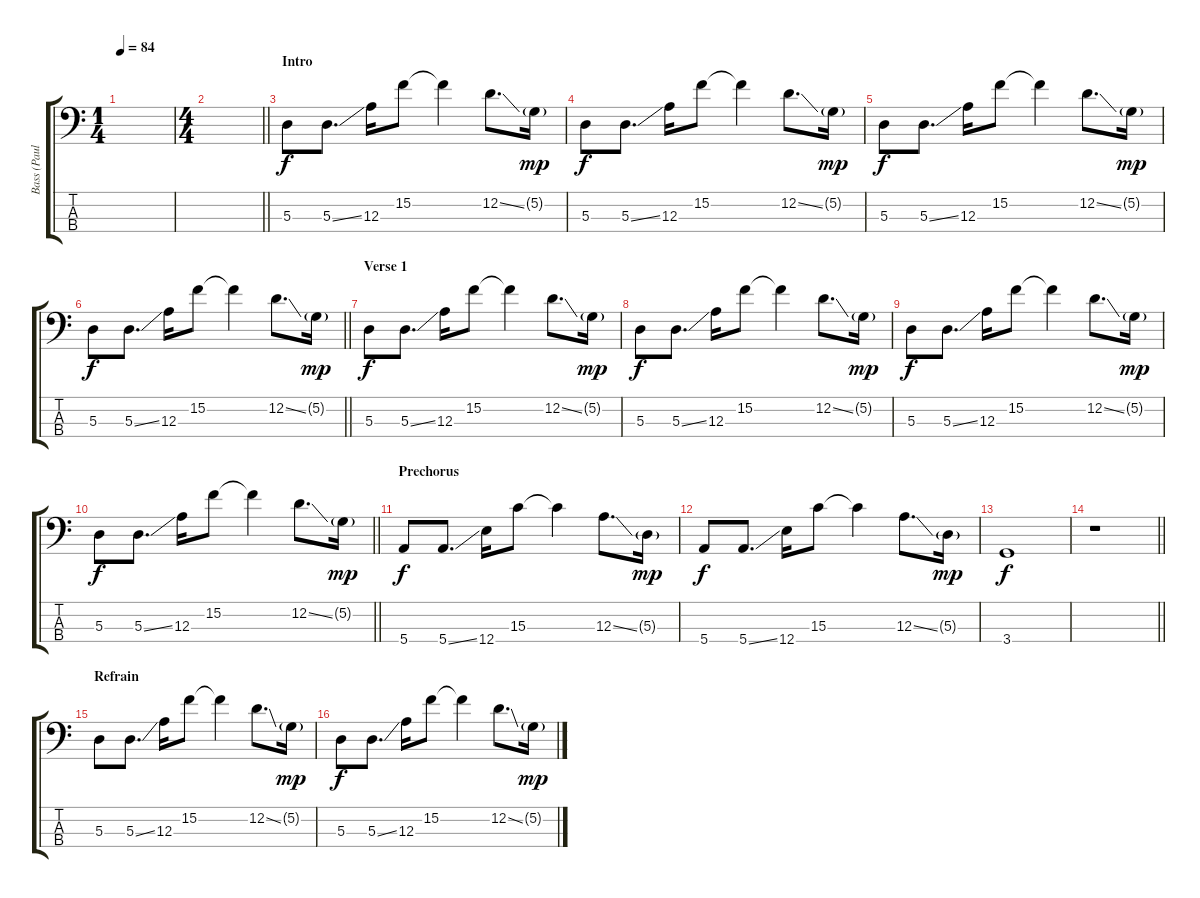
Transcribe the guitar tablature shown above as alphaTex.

\track ("Bass (Paul McCartney)" "Bass (Paul") {instrument electricbassfinger}
\staff {score tabs}
\tuning (G2 D2 A1 E1) {hide}
\ts (1 4)
\tempo 84
\clef f4
\ks c
|
\ts (4 4)
\barLineRight lightlight
|
\section ("" "Intro")
5.3.8 5.3{ss}.8{d} 12.3.16 15.2.8 15.2{t}.4 12.2{ss}.8{d} 5.2{g}.16{dy mp} |
5.3.8{dy f} 5.3{ss}.8{d} 12.3.16 15.2.8 15.2{t}.4 12.2{ss}.8{d} 5.2{g}.16{dy mp} |
5.3.8{dy f} 5.3{ss}.8{d} 12.3.16 15.2.8 15.2{t}.4 12.2{ss}.8{d} 5.2{g}.16{dy mp} |
\barLineRight lightlight
5.3.8{dy f} 5.3{ss}.8{d} 12.3.16 15.2.8 15.2{t}.4 12.2{ss}.8{d} 5.2{g}.16{dy mp} |
\section ("" "Verse 1")
5.3.8{dy f} 5.3{ss}.8{d} 12.3.16 15.2.8 15.2{t}.4 12.2{ss}.8{d} 5.2{g}.16{dy mp} |
5.3.8{dy f} 5.3{ss}.8{d} 12.3.16 15.2.8 15.2{t}.4 12.2{ss}.8{d} 5.2{g}.16{dy mp} |
5.3.8{dy f} 5.3{ss}.8{d} 12.3.16 15.2.8 15.2{t}.4 12.2{ss}.8{d} 5.2{g}.16{dy mp} |
\barLineRight lightlight
5.3.8{dy f} 5.3{ss}.8{d} 12.3.16 15.2.8 15.2{t}.4 12.2{ss}.8{d} 5.2{g}.16{dy mp} |
\section ("" "Prechorus")
5.4.8{dy f} 5.4{ss}.8{d} 12.4.16 15.3.8 15.3{t}.4 12.3{ss}.8{d} 5.3{g}.16{dy mp} |
5.4.8{dy f} 5.4{ss}.8{d} 12.4.16 15.3.8 15.3{t}.4 12.3{ss}.8{d} 5.3{g}.16{dy mp} |
3.4.1{dy f} |
\barLineRight lightlight
r.1 |
\section ("" "Refrain")
5.3.8 5.3{ss}.8{d} 12.3.16 15.2.8 15.2{t}.4 12.2{ss}.8{d} 5.2{g}.16{dy mp} |
5.3.8{dy f} 5.3{ss}.8{d} 12.3.16 15.2.8 15.2{t}.4 12.2{ss}.8{d} 5.2{g}.16{dy mp}
